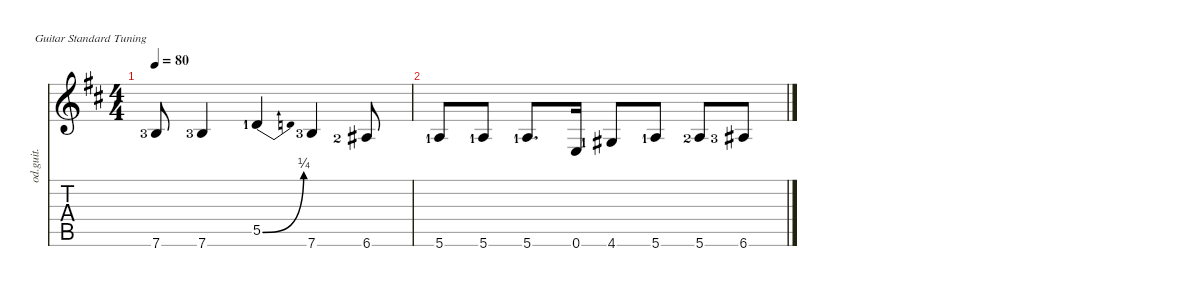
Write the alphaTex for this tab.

\defaultSystemsLayout 4
\hideDynamics
\bracketExtendMode nobrackets
\track ("Overdriven Guitar" "od.guit.") {instrument overdrivenguitar}
\staff {score tabs}
\tuning (E4 B3 G3 D3 A2 E2)
\ts (4 4)
\tempo 80
\clef g2
\ks bminor
7.6{lf 4 acc forcenatural}.8{dy mf instrument overdrivenguitar beam Up} 7.6{lf 4 acc forcenatural}.4{beam Up} 5.5{be (bend 0 0 13.799999999999999 1) lf 2 acc forcenatural}.4{beam Up} 7.6{lf 4 acc forcenatural}.4{beam Up} 6.6{lf 3 acc #}.8{beam Up} |
5.6{lf 2 acc forcenatural}.8{beam Up} 5.6{lf 2 acc forcenatural}.8{beam Up} 5.6{lf 2 acc forcenatural}.8{d beam Up} 0.6{acc forcenatural}.16{beam Up} 4.6{lf 2 acc #}.8{beam Up} 5.6{lf 2 acc forcenatural}.8{beam Up} 5.6{lf 3 acc forcenatural}.8{beam Up} 6.6{lf 4 acc #}.8{beam Up}
